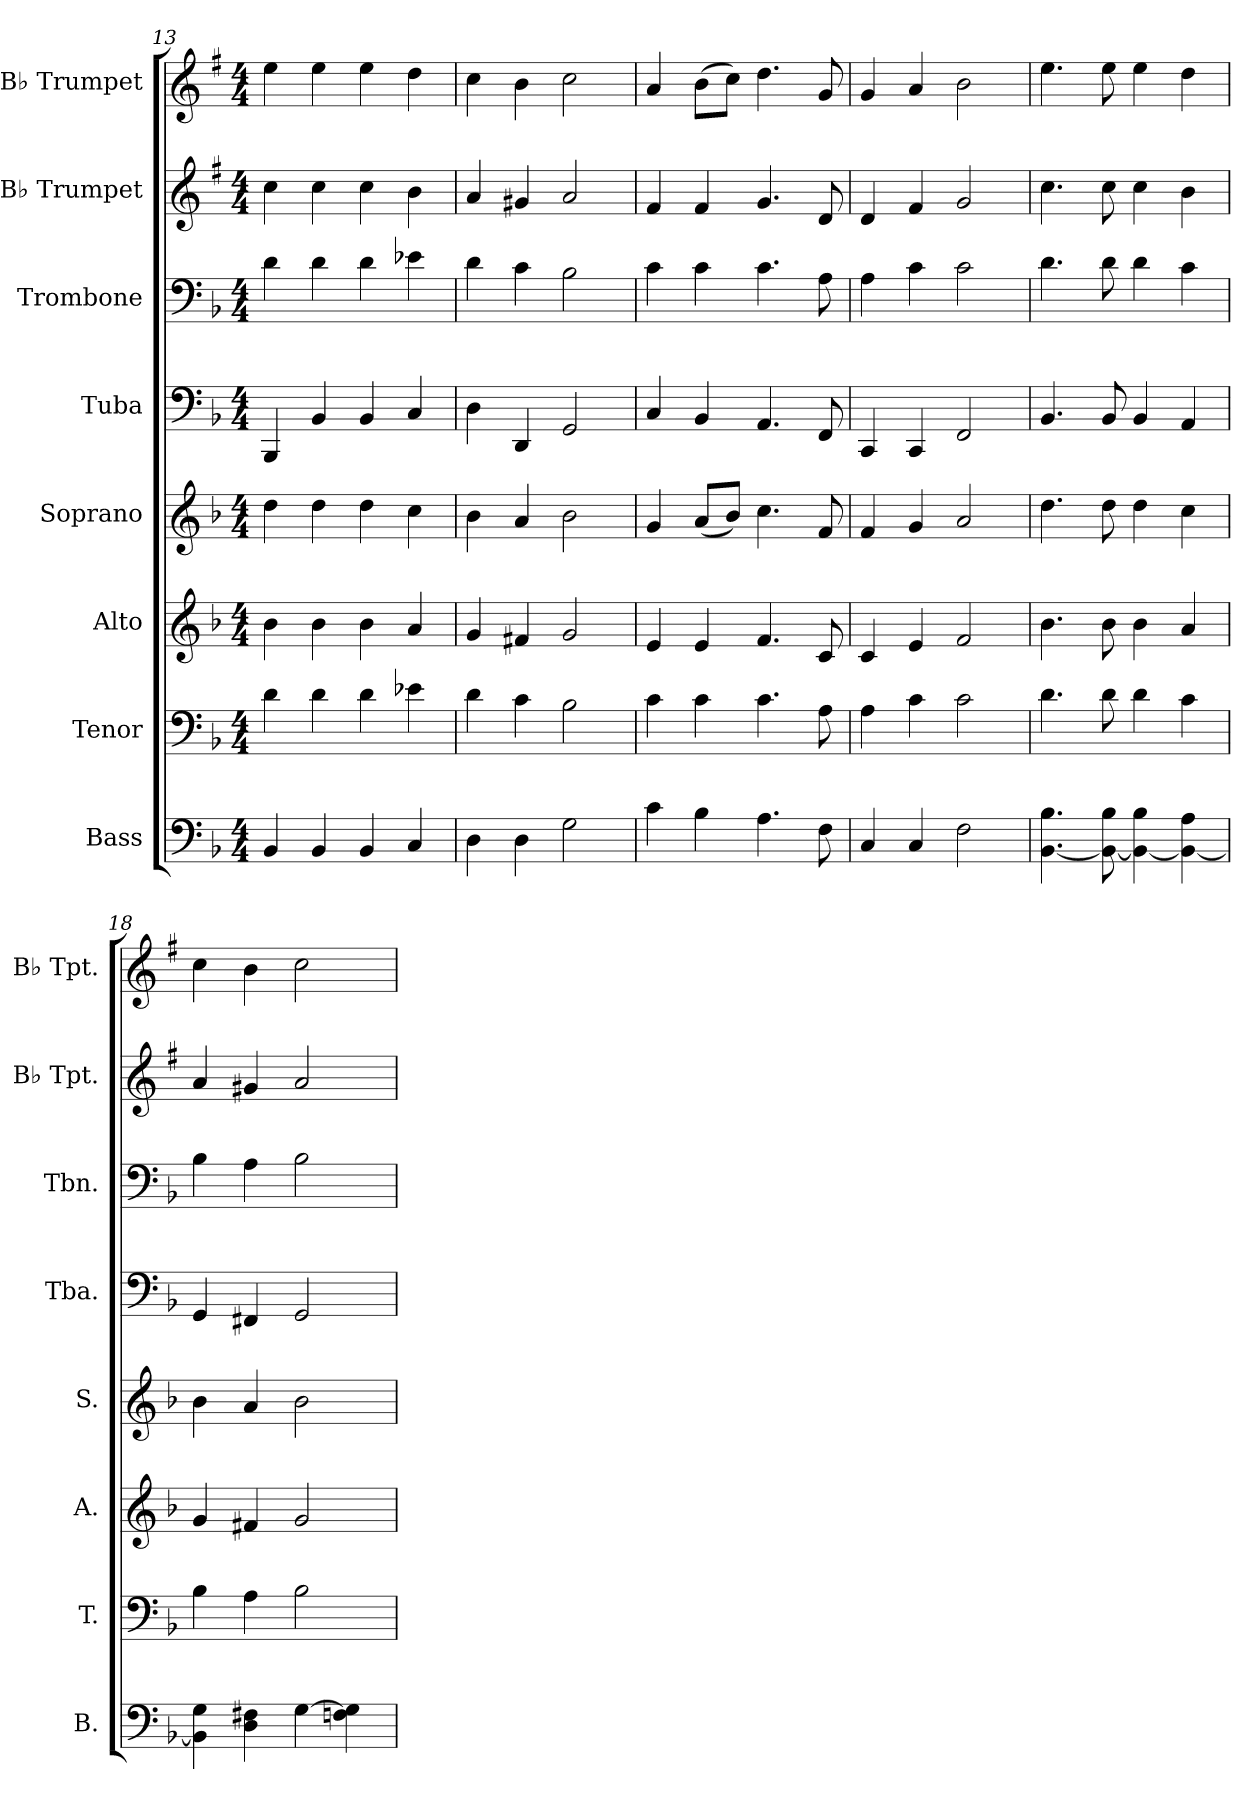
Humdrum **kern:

**kern	**kern	**kern	**kern	**kern	**kern	**kern	**kern
*part8	*part7	*part6	*part5	*part4	*part3	*part2	*part1
*staff8	*staff7	*staff6	*staff5	*staff4	*staff3	*staff2	*staff1
*I"Bass	*I"Tenor	*I"Alto	*I"Soprano	*I"Tuba	*I"Trombone	*I"B♭ Trumpet	*I"B♭ Trumpet
*I'B.	*I'T.	*I'A.	*I'S.	*I'Tba.	*I'Tbn.	*I'B♭ Tpt.	*I'B♭ Tpt.
!!LO:PB:g=z
*clefF4	*clefF4	*clefG2	*clefG2	*clefF4	*clefF4	*clefG2	*clefG2
*	*	*	*	*	*	*ITrd1c2	*ITrd1c2
*k[b-]	*k[b-]	*k[b-]	*k[b-]	*k[b-]	*k[b-]	*k[b-]	*k[b-]
*M4/4	*M4/4	*M4/4	*M4/4	*M4/4	*M4/4	*M4/4	*M4/4
=13	=13	=13	=13	=13	=13	=13	=13
4BB-/	4d\	4b-\	4dd\	4BBB-/	4d\	4b-\	4dd\
4BB-/	4d\	4b-\	4dd\	4BB-/	4d\	4b-\	4dd\
4BB-/	4d\	4b-\	4dd\	4BB-/	4d\	4b-\	4dd\
4C/	4e-X\	4a/	4cc\	4C/	4e-X\	4a\	4cc\
=14	=14	=14	=14	=14	=14	=14	=14
4D\	4d\	4g/	4b-\	4D\	4d\	4g/	4b-\
4D\	4c\	4f#X/	4a/	4DD/	4c\	4f#X/	4a\
2G\	2B-\	2g/	2b-\	2GG/	2B-\	2g/	2b-\
=15	=15	=15	=15	=15	=15	=15	=15
4c\	4c\	4e/	4g/	4C/	4c\	4e/	4g/
4B-\	4c\	4e/	(8a/L	4BB-/	4c\	4e/	(8a\L
.	.	.	8b-/J)	.	.	.	8b-\J)
4.A\	4.c\	4.f/	4.cc\	4.AA/	4.c\	4.f/	4.cc\
8F\	8A\	8c/	8f/	8FF/	8A\	8c/	8f/
=16	=16	=16	=16	=16	=16	=16	=16
4C/	4A\	4c/	4f/	4CC/	4A\	4c/	4f/
4C/	4c\	4e/	4g/	4CC/	4c\	4e/	4g/
2F\	2c\	2f/	2a/	2FF/	2c\	2f/	2a\
=17	=17	=17	=17	=17	=17	=17	=17
[4.BB-\ 4.B-\	4.d\	4.b-\	4.dd\	4.BB-/	4.d\	4.b-\	4.dd\
8BB-\_ 8B-\	8d\	8b-\	8dd\	8BB-/	8d\	8b-\	8dd\
4BB-\_ 4B-\	4d\	4b-\	4dd\	4BB-/	4d\	4b-\	4dd\
4BB-\_ 4A\	4c\	4a/	4cc\	4AA/	4c\	4a\	4cc\
=18	=18	=18	=18	=18	=18	=18	=18
4BB-\] 4G\	4B-\	4g/	4b-\	4GG/	4B-\	4g/	4b-\
4D\ 4F#X\	4A\	4f#X/	4a/	4FF#X/	4A\	4f#X/	4a\
[4G\	2B-\	2g/	2b-\	2GG/	2B-\	2g/	2b-\
4Fn\ 4G\]	.	.	.	.	.	.	.
=	=	=	=	=	=	=	=
*-	*-	*-	*-	*-	*-	*-	*-
